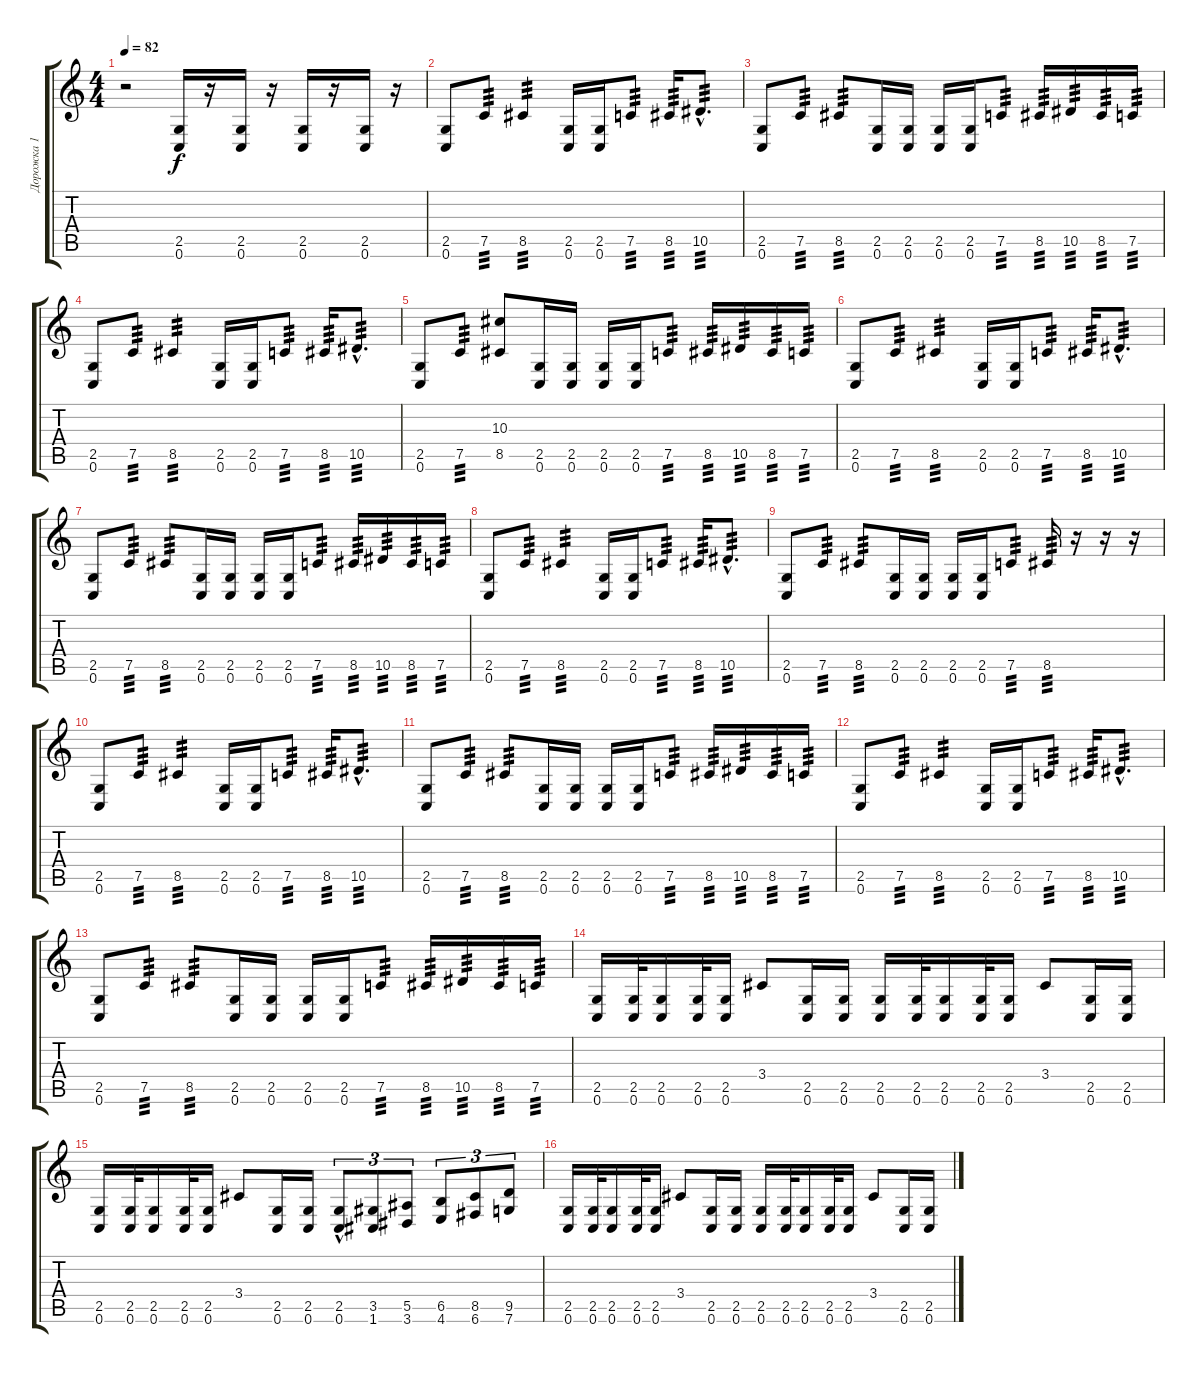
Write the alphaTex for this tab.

\track ("Дорожка 1" "Дорожка 1") {instrument distortionguitar}
\staff {score tabs}
\tuning (C4 G3 Eb3 Bb2 F2 C2) {hide}
\ts (4 4)
\tempo 82
\clef g2
\ks c
r.2{dy f instrument distortionguitar} (2.5 0.6).16 r.16 (2.5 0.6).16 r.16 (2.5 0.6).16 r.16 (2.5 0.6).16 r.16 |
(2.5 0.6).8 7.5.8{tp 3} 8.5.4{tp 3} (2.5 0.6).16 (2.5 0.6).16 7.5.8{tp 3} 8.5.16{tp 3} 10.5{hac}.8{d tp 3} |
(2.5 0.6).8 7.5.8{tp 3} 8.5.8{tp 3} (2.5 0.6).16 (2.5 0.6).16 (2.5 0.6).16 (2.5 0.6).16 7.5.8{tp 3} 8.5.16{tp 3} 10.5.16{tp 3} 8.5.16{tp 3} 7.5.16{tp 3} |
(2.5 0.6).8 7.5.8{tp 3} 8.5.4{tp 3} (2.5 0.6).16 (2.5 0.6).16 7.5.8{tp 3} 8.5.16{tp 3} 10.5{hac}.8{d tp 3} |
(2.5 0.6).8 7.5.8{tp 3} (10.3 8.5).8 (2.5 0.6).16 (2.5 0.6).16 (2.5 0.6).16 (2.5 0.6).16 7.5.8{tp 3} 8.5.16{tp 3} 10.5.16{tp 3} 8.5.16{tp 3} 7.5.16{tp 3} |
(2.5 0.6).8 7.5.8{tp 3} 8.5.4{tp 3} (2.5 0.6).16 (2.5 0.6).16 7.5.8{tp 3} 8.5.16{tp 3} 10.5{hac}.8{d tp 3} |
(2.5 0.6).8 7.5.8{tp 3} 8.5.8{tp 3} (2.5 0.6).16 (2.5 0.6).16 (2.5 0.6).16 (2.5 0.6).16 7.5.8{tp 3} 8.5.16{tp 3} 10.5.16{tp 3} 8.5.16{tp 3} 7.5.16{tp 3} |
(2.5 0.6).8 7.5.8{tp 3} 8.5.4{tp 3} (2.5 0.6).16 (2.5 0.6).16 7.5.8{tp 3} 8.5.16{tp 3} 10.5{hac}.8{d tp 3} |
(2.5 0.6).8 7.5.8{tp 3} 8.5.8{tp 3} (2.5 0.6).16 (2.5 0.6).16 (2.5 0.6).16 (2.5 0.6).16 7.5.8{tp 3} 8.5.16{tp 3} r.16 r.16 r.16 |
(2.5 0.6).8 7.5.8{tp 3} 8.5.4{tp 3} (2.5 0.6).16 (2.5 0.6).16 7.5.8{tp 3} 8.5.16{tp 3} 10.5{hac}.8{d tp 3} |
(2.5 0.6).8 7.5.8{tp 3} 8.5.8{tp 3} (2.5 0.6).16 (2.5 0.6).16 (2.5 0.6).16 (2.5 0.6).16 7.5.8{tp 3} 8.5.16{tp 3} 10.5.16{tp 3} 8.5.16{tp 3} 7.5.16{tp 3} |
(2.5 0.6).8 7.5.8{tp 3} 8.5.4{tp 3} (2.5 0.6).16 (2.5 0.6).16 7.5.8{tp 3} 8.5.16{tp 3} 10.5{hac}.8{d tp 3} |
(2.5 0.6).8 7.5.8{tp 3} 8.5.8{tp 3} (2.5 0.6).16 (2.5 0.6).16 (2.5 0.6).16 (2.5 0.6).16 7.5.8{tp 3} 8.5.16{tp 3} 10.5.16{tp 3} 8.5.16{tp 3} 7.5.16{tp 3} |
(2.5 0.6).16 (2.5 0.6).32 (2.5 0.6).16 (2.5 0.6).32 (2.5 0.6).16 3.4.8 (2.5 0.6).16 (2.5 0.6).16 (2.5 0.6).16 (2.5 0.6).32 (2.5 0.6).16 (2.5 0.6).32 (2.5 0.6).16 3.4.8 (2.5 0.6).16 (2.5 0.6).16 |
(2.5 0.6).16 (2.5 0.6).32 (2.5 0.6).16 (2.5 0.6).32 (2.5 0.6).16 3.4.8 (2.5 0.6).16 (2.5 0.6).16 (2.5 0.6{hac}).8{tu (3 2)} (3.5 1.6).8{tu (3 2)} (5.5 3.6).8{tu (3 2)} (6.5 4.6).8{tu (3 2)} (8.5 6.6).8{tu (3 2)} (9.5 7.6).8{tu (3 2)} |
(2.5 0.6).16 (2.5 0.6).32 (2.5 0.6).16 (2.5 0.6).32 (2.5 0.6).16 3.4.8 (2.5 0.6).16 (2.5 0.6).16 (2.5 0.6).16 (2.5 0.6).32 (2.5 0.6).16 (2.5 0.6).32 (2.5 0.6).16 3.4.8 (2.5 0.6).16 (2.5 0.6).16
